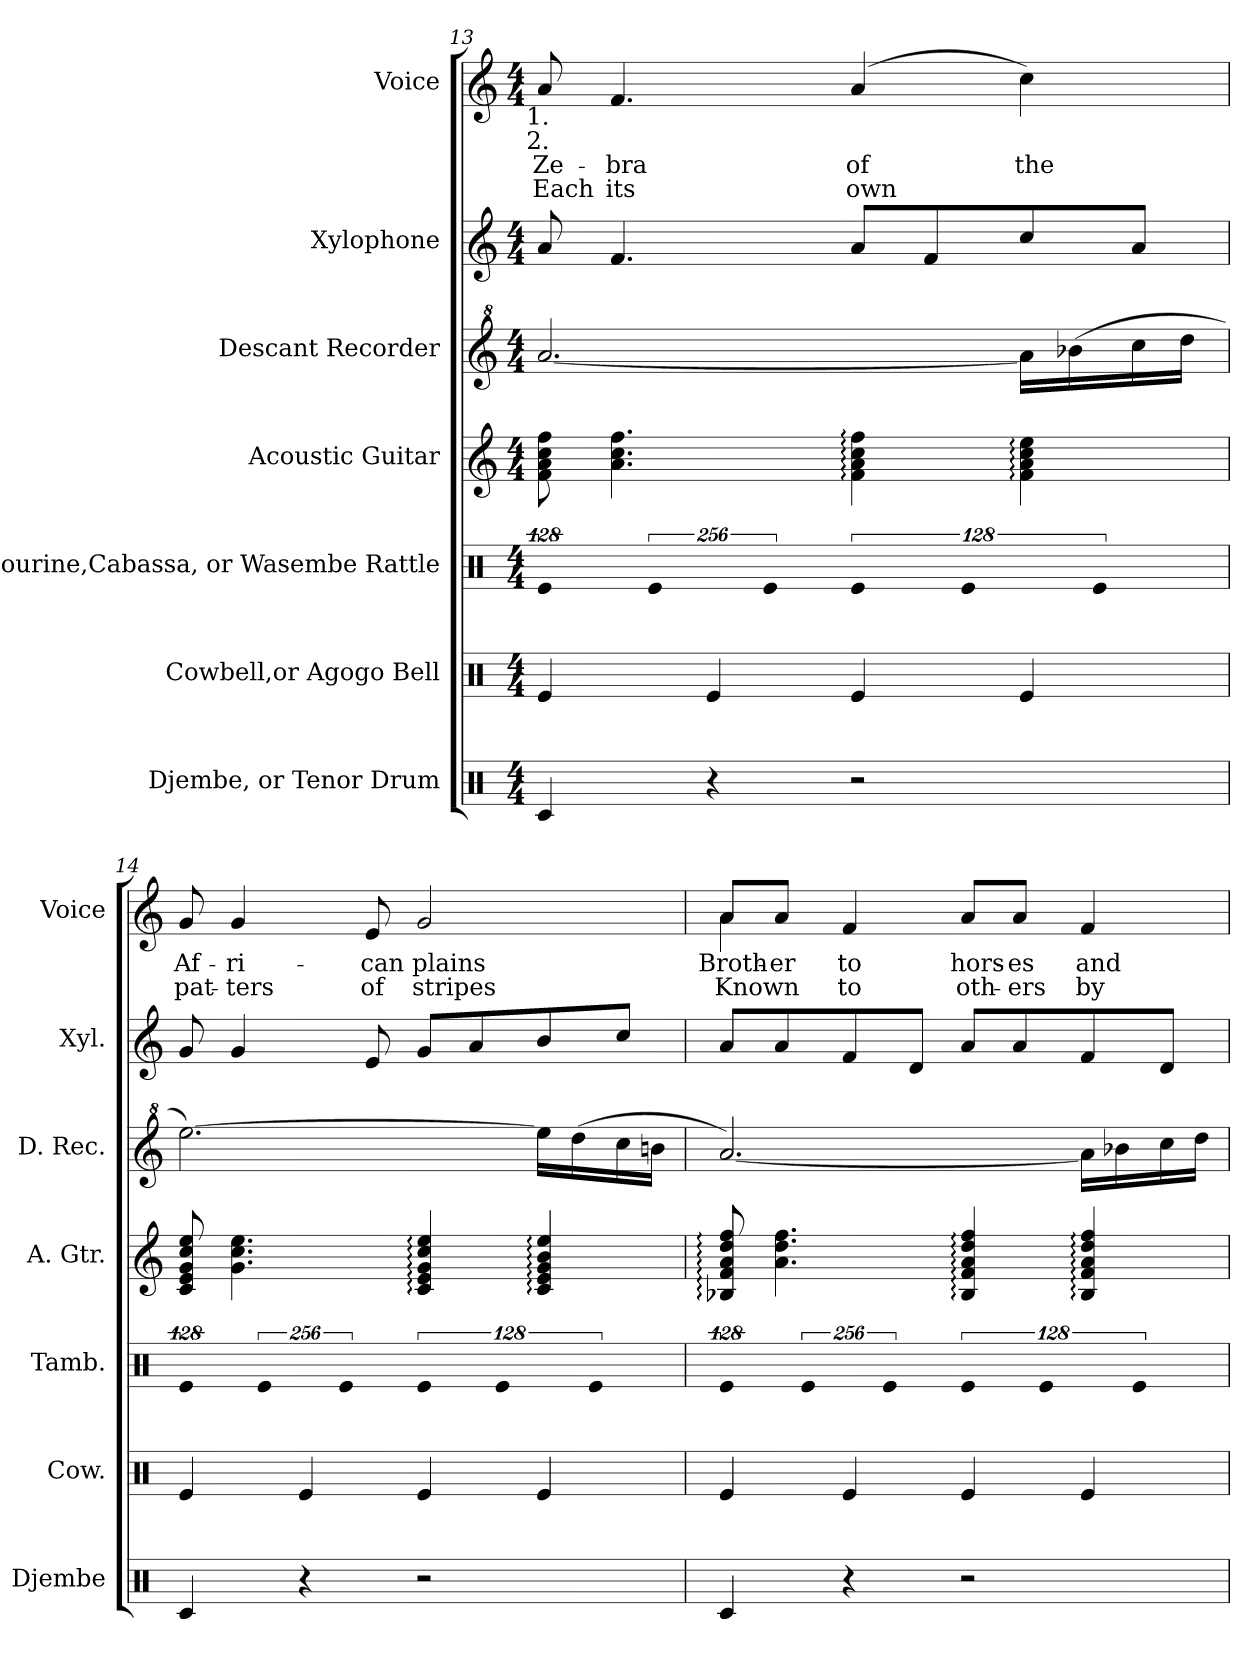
**kern	**kern	**kern	**kern	**kern	**kern	**kern	**text	**text
*part7	*part6	*part5	*part4	*part3	*part2	*part1	*part1	*part1
*staff7	*staff6	*staff5	*staff4	*staff3	*staff2	*staff1	*staff1	*staff1
*I"Djembe, or  Tenor Drum	*I"Cowbell,or  Agogo Bell	*I"Tambourine,Cabassa,  or Wasembe Rattle	*I"Acoustic Guitar	*I"Descant Recorder	*I"Xylophone	*I"Voice	*	*
*I'Djembe	*I'Cow.	*I'Tamb.	*I'A. Gtr.	*I'D. Rec.	*I'Xyl.	*I'Voice	*	*
*clefX	*clefX	*clefX	*clefG2	*clefG^2	*clefG2	*clefG2	*	*
*	*	*	*ITrd7c12	*ITrd-7c-12	*ITrd-7c-12	*	*	*
*k[]	*k[]	*k[]	*k[]	*k[]	*k[]	*k[]	*	*
*C:	*C:	*C:	*C:	*C:	*C:	*C:	*	*
*M4/4	*M4/4	*M4/4	*M4/4	*M4/4	*M4/4	*M4/4	*	*
=13	=13	=13	=13	=13	=13	=13	=13	=13
!	!	!LO:N:vis=4	!	!	!	!	!	!
!	!	!	!	!	!	!LO:TX:b:cj:t=1.	!	!
!	!	!	!	!	!	!LO:TX:b:cj:t=2.	!	!
!	!	!	!	!	!	!	!LO:LY:b:color=#000000	!LO:LY:b:color=#000000
4Rci/	4Rei/	512%85Rei/	8Fi\ 8Ai 8ci 8fi	[2.aaai/	8aai/	8ai/	Ze-	Each
!	!	!	!	!	!	!	!LO:LY:b:color=#000000	!LO:LY:b:color=#000000
.	.	.	4.Ai\ 4.ci 4.fi	.	4.ffi/	4.fi/	-bra	its
!	!	!LO:N:vis=4	!	!	!	!	!	!
.	.	1024%171Rei/	.	.	.	.	.	.
4r	4Rei/	.	.	.	.	.	.	.
!	!	!LO:N:vis=4	!	!	!	!	!	!
.	.	1024%171Rei/	.	.	.	.	.	.
!	!	!LO:N:vis=4	!	!	!	!	!	!
!	!	!	!	!	!	!	!LO:LY:b:color=#000000	!LO:LY:b:color=#000000
2r	4Rei/	512%85Rei/	4Fi\: 4Ai: 4ci: 4fi:	.	8aai/L	(4ai/	of	own
.	.	.	.	.	8ffi/	.	.	.
!	!	!LO:N:vis=4	!	!	!	!	!	!
.	.	1024%171Rei/	.	.	.	.	.	.
!	!	!	!	!	!	!	!LO:LY:b:color=#000000	!
.	4Rei/	.	4Fi\: 4Ai: 4ci: 4ei:	16aaai\LL]	8ccci/	4cci\)	the	.
.	.	.	.	(16bbb-Xi\	.	.	.	.
!	!	!LO:N:vis=4	!	!	!	!	!	!
.	.	1024%171Rei/	.	.	.	.	.	.
.	.	.	.	16cccci\	8aai/J	.	.	.
.	.	.	.	16ddddi\JJ	.	.	.	.
=14	=14	=14	=14	=14	=14	=14	=14	=14
!	!	!LO:N:vis=4	!	!	!	!	!	!
!	!	!	!	!	!	!	!LO:LY:b:color=#000000	!LO:LY:b:color=#000000
4Rci/	4Rei/	512%85Rei/	8Ci/ 8Ei 8Gi 8ci 8ei	[2.eeeei\)	8ggi/	8gi/	Af-	pat-
!	!	!	!	!	!	!	!LO:LY:b:color=#000000	!LO:LY:b:color=#000000
.	.	.	4.Gi\ 4.ci 4.ei	.	4ggi/	4gi/	-ri-	-ters
!	!	!LO:N:vis=4	!	!	!	!	!	!
.	.	1024%171Rei/	.	.	.	.	.	.
4r	4Rei/	.	.	.	.	.	.	.
!	!	!LO:N:vis=4	!	!	!	!	!	!
.	.	1024%171Rei/	.	.	.	.	.	.
!	!	!	!	!	!	!	!LO:LY:b:color=#000000	!LO:LY:b:color=#000000
.	.	.	.	.	8eei/	8ei/	-can	of
!	!	!LO:N:vis=4	!	!	!	!	!	!
!	!	!	!	!	!	!	!LO:LY:b:color=#000000	!LO:LY:b:color=#000000
2r	4Rei/	512%85Rei/	4Ci/: 4Ei: 4Gi: 4ci: 4ei:	.	8ggi/L	2gi/	plains	stripes
.	.	.	.	.	8aai/	.	.	.
!	!	!LO:N:vis=4	!	!	!	!	!	!
.	.	1024%171Rei/	.	.	.	.	.	.
.	4Rei/	.	4Ci/: 4Ei: 4Gi: 4Bi: 4ei:	16eeeei\LL]	8bbi/	.	.	.
.	.	.	.	(16ddddi\	.	.	.	.
!	!	!LO:N:vis=4	!	!	!	!	!	!
.	.	1024%171Rei/	.	.	.	.	.	.
.	.	.	.	16cccci\	8ccci/J	.	.	.
.	.	.	.	16bbbni\JJ	.	.	.	.
=15	=15	=15	=15	=15	=15	=15	=15	=15
!	!	!LO:N:vis=4	!	!	!	!	!	!
!	!	!	!	!	!	!	!LO:LY:b:color=#000000	!LO:LY:b:color=#000000
*	*	*	*	*	*	*^	*	*
4Rci/	4Rei/	512%85Rei/	8BB-Xi/: 8Fi: 8Ai: 8di: 8fi:	[2.aaai/)	8aai/L	8ai/L	4ai\	Broth-	Known
!	!	!	!	!	!	!	!	!LO:LY:b:color=#000000	!
.	.	.	4.Ai\ 4.di 4.fi	.	8aai/	8ai/J	.	-er	.
!	!	!LO:N:vis=4	!	!	!	!	!	!	!
.	.	1024%171Rei/	.	.	.	.	.	.	.
!	!	!	!	!	!	!	!	!LO:LY:b:color=#000000	!LO:LY:b:color=#000000
4r	4Rei/	.	.	.	8ffi/	4fi/	4ryy	to	to
!	!	!LO:N:vis=4	!	!	!	!	!	!	!
.	.	1024%171Rei/	.	.	.	.	.	.	.
.	.	.	.	.	8ddi/J	.	.	.	.
!	!	!LO:N:vis=4	!	!	!	!	!	!	!
!	!	!	!	!	!	!	!	!LO:LY:b:color=#000000	!LO:LY:b:color=#000000
2r	4Rei/	512%85Rei/	4BB-i/: 4Fi: 4Ai: 4di: 4fi:	.	8aai/L	8ai/L	2ryy	hors-	oth-
!	!	!	!	!	!	!	!	!LO:LY:b:color=#000000	!LO:LY:b:color=#000000
.	.	.	.	.	8aai/	8ai/J	.	-es	-ers
!	!	!LO:N:vis=4	!	!	!	!	!	!	!
.	.	1024%171Rei/	.	.	.	.	.	.	.
!	!	!	!	!	!	!	!	!LO:LY:b:color=#000000	!LO:LY:b:color=#000000
.	4Rei/	.	4BB-i/: 4Fi: 4Ai: 4di: 4fi:	16aaai\LL]	8ffi/	4fi/	.	and	by
.	.	.	.	16bbb-Xi\	.	.	.	.	.
!	!	!LO:N:vis=4	!	!	!	!	!	!	!
.	.	1024%171Rei/	.	.	.	.	.	.	.
.	.	.	.	16cccci\	8ddi/J	.	.	.	.
.	.	.	.	16ddddi\JJ	.	.	.	.	.
*	*	*	*	*	*	*v	*v	*	*
=	=	=	=	=	=	=	=	=
*-	*-	*-	*-	*-	*-	*-	*-	*-
